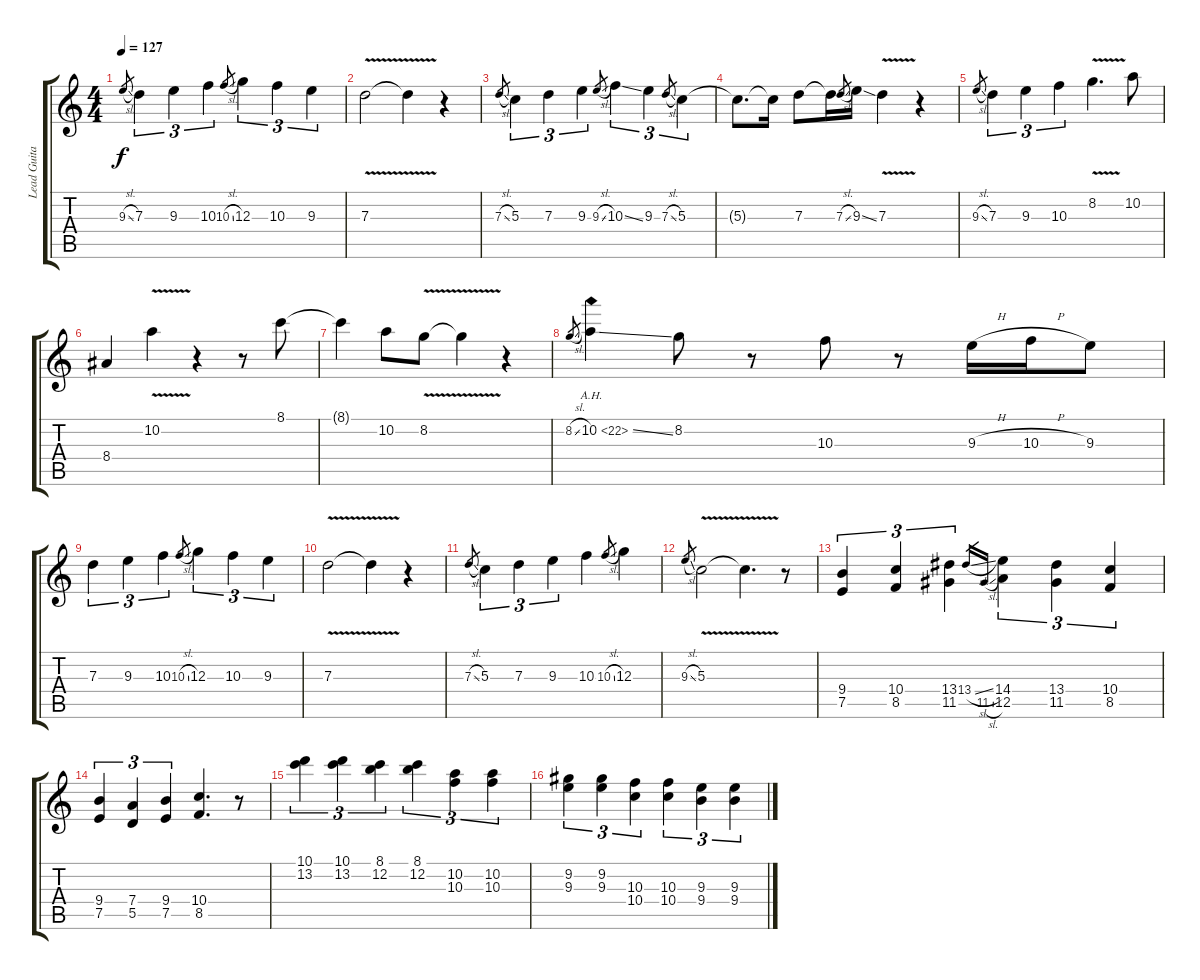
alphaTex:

\track ("Lead Guitar" "Lead Guita") {instrument distortionguitar}
\staff {score tabs}
\tuning (E4 B3 G3 D3 A2 E2) {hide}
\ts (4 4)
\tempo 127
\clef g2
\ks c
9.3{sl}.8{gr dy f} 7.3.4{tu (3 2)} 9.3.4{tu (3 2)} 10.3.4{tu (3 2)} 10.3{sl}.8{gr} 12.3.4{tu (3 2)} 10.3.4{tu (3 2)} 9.3.4{tu (3 2)} |
7.3{v}.2 7.3{t}.4 r.4 |
7.3{sl}.8{gr} 5.3.4{tu (3 2)} 7.3.4{tu (3 2)} 9.3.4{tu (3 2)} 9.3{sl}.8{gr} 10.3{ss}.4{tu (3 2)} 9.3.4{tu (3 2)} 7.3{sl}.8{gr} 5.3.4{tu (3 2)} |
5.3{t}.8{d} 5.3{t}.16 7.3.8 7.3{t}.16 7.3{sl}.8{gr} 9.3{ss}.16 7.3{v}.4 r.4 |
9.3{sl}.8{gr} 7.3.4{tu (3 2)} 9.3.4{tu (3 2)} 10.3.4{tu (3 2)} 8.2{v}.4{d} 10.2.8 |
8.4.4 10.2{v}.4 r.4 r.8 8.1.8 |
8.1{t}.4 10.2.8 8.2{v}.8 8.2{t}.4 r.4 |
8.2{sl}.8{gr} 10.2{ah 12 ss}.4 8.2.8 r.8 10.3.8 r.8 9.3{h}.16 10.3{h}.16 9.3.8 |
7.3.4{tu (3 2)} 9.3.4{tu (3 2)} 10.3.4{tu (3 2)} 10.3{sl}.8{gr} 12.3.4{tu (3 2)} 10.3.4{tu (3 2)} 9.3.4{tu (3 2)} |
7.3{v}.2 7.3{t}.4 r.4 |
7.3{sl}.8{gr} 5.3.4{tu (3 2)} 7.3.4{tu (3 2)} 9.3.4{tu (3 2)} 10.3.4 10.3{sl}.8{gr} 12.3.4 |
9.3{sl}.8{gr} 5.3{v}.2 5.3{t}.4{d} r.8 |
(9.4 7.5).4{tu (3 2) volume 16 instrument electricguitarclean} (10.4 8.5).4{tu (3 2)} (13.4 11.5).4{tu (3 2)} 13.4{sl}.16{gr} 11.5{sl}.16{gr} (14.4 12.5).4{tu (3 2)} (13.4 11.5).4{tu (3 2)} (10.4 8.5).4{tu (3 2)} |
(9.4 7.5).4{tu (3 2)} (7.4 5.5).4{tu (3 2)} (9.4 7.5).4{tu (3 2)} (10.4 8.5).4{d} r.8 |
(10.1 13.2).4{tu (3 2)} (10.1 13.2).4{tu (3 2)} (8.1 12.2).4{tu (3 2)} (8.1 12.2).4{tu (3 2)} (10.2 10.3).4{tu (3 2)} (10.2 10.3).4{tu (3 2)} |
(9.2 9.3).4{tu (3 2)} (9.2 9.3).4{tu (3 2)} (10.3 10.4).4{tu (3 2)} (10.3 10.4).4{tu (3 2)} (9.3 9.4).4{tu (3 2)} (9.3 9.4).4{tu (3 2)}
